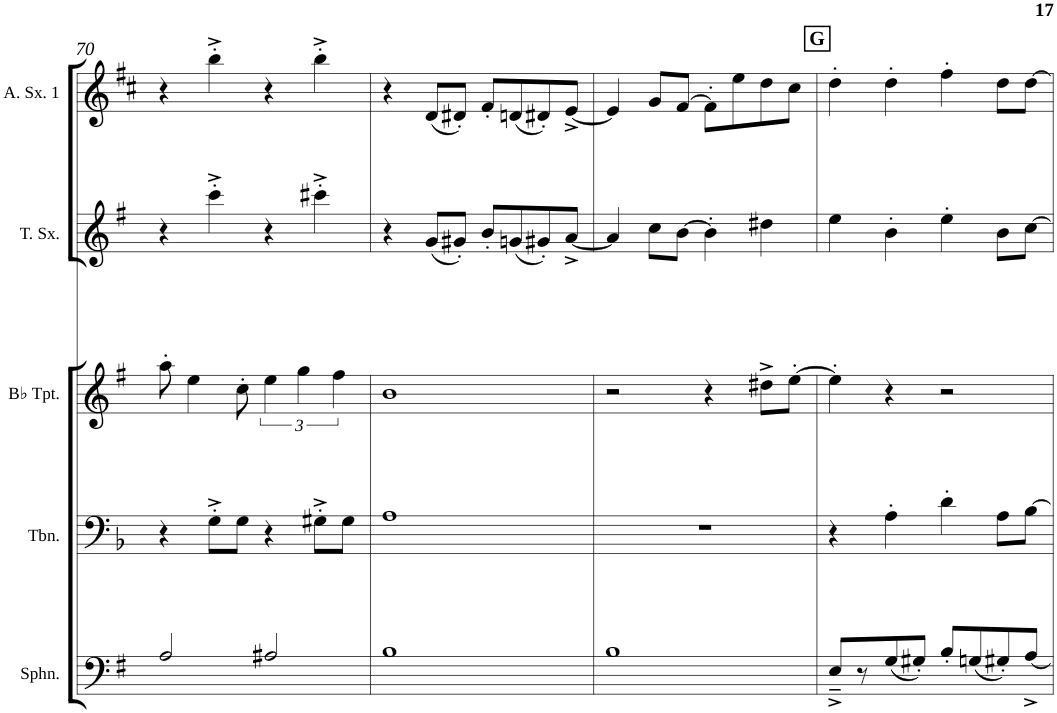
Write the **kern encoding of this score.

**kern	**kern	**kern	**kern	**kern
*part5	*part4	*part3	*part2	*part1
*staff5	*staff4	*staff3	*staff2	*staff1
*I"Sousaphone	*I"Trombone	*I"Trumpet in Bb	*I"Tenor Sax	*I"Alto Sax 1
*I'Sphn.	*I'Tbn.	*	*I'T. Sx.	*I'A. Sx. 1
!!LO:PB:g=z
*clefF4	*clefF4	*clefG2	*clefG2	*clefG2
*Trd8c14	*	*Trd1c2	*Trd8c14	*Trd5c9
*k[f#]	*k[b-]	*k[f#]	*k[f#]	*k[f#c#]
*e:	*d:	*e:	*e:	*b:
*M4/4	*M4/4	*M4/4	*M4/4	*M4/4
*met(c)	*met(c)	*met(c)	*met(c)	*met(c)
=70	=70	=70	=70	=70
2A/	4r	8aa'>\	4r	4r
.	.	4ee\	.	.
.	8G'>^>\L	.	4ccc'>^>\	4bb'>^>\
.	8G\J	8cc'>\	.	.
2A#X/	4r	6ee\	4r	4r
.	.	6gg\	.	.
.	8G#X'>^>\L	.	4ccc#X'>^>\	4bb'>^>\
.	.	6ff#\	.	.
.	8G#\J	.	.	.
=71	=71	=71	=71	=71
1B	1A	1b	4r	4r
.	.	.	(<8g/L	(<8d/L
.	.	.	8g#X'</J)	8d#X'</J)
.	.	.	8b'</L	8f#'</L
.	.	.	(<8gn/	(<8dn/
.	.	.	8g#X'</)	8d#X'</)
.	.	.	[8a^</J	[8e^</J
=72	=72	=72	=72	=72
1B	1r	2r	4a/]	4e/]
.	.	.	8cc\L	8g/L
.	.	.	[8b\J	[8f#/J
.	.	4r	4b'>\]	8f#'>\L]
.	.	.	.	8ee\
.	.	8dd#X^>\L	4dd#X\	8dd\
.	.	[8ee'>\J	.	8cc#\J
=73	=73	=73	=73	=73
8E~<^</L	4r	4ee'>\]	4ee\	4dd'>\
8r	.	.	.	.
(<8G/	4A'>\	4r	4b'>\	4dd'>\
8G#X'</J)	.	.	.	.
8B'</L	4d'>\	2r	4ee'>\	4ff#'>\
(<8Gn/	.	.	.	.
8G#X'</)	8A\L	.	8b\L	8dd\L
[8A^</J	[8B-\J	.	[8cc\J	[8dd\J
=	=	=	=	=
*-	*-	*-	*-	*-
